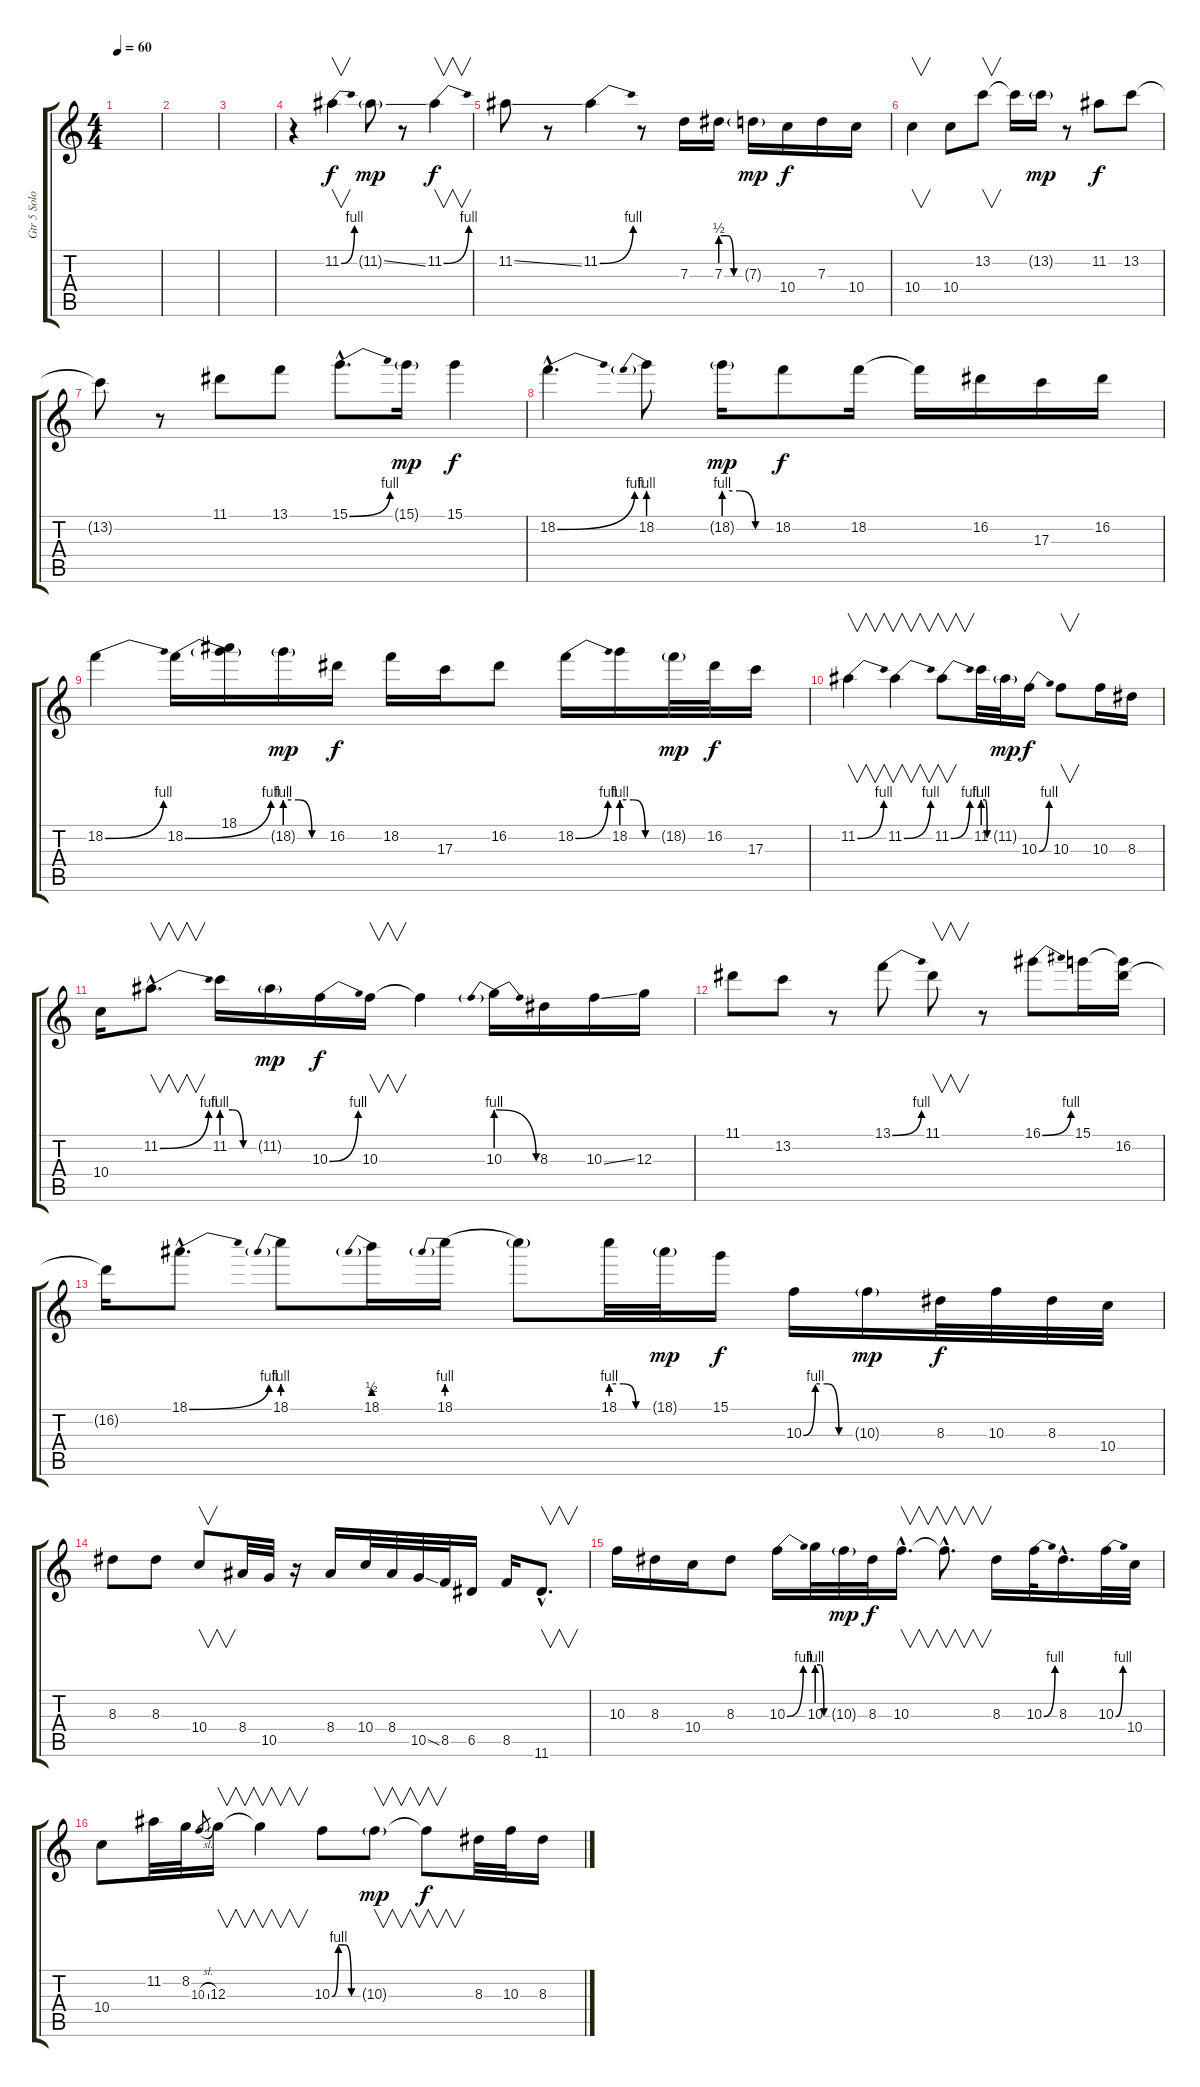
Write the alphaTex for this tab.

\track ("Gtr 5 Solo" "Gtr 5 Solo") {instrument distortionguitar}
\staff {score tabs}
\tuning (E4 B3 G3 D3 A2 E2) {hide}
\ts (4 4)
\tempo 60
\clef g2
\ks c
|
|
|
r.4 11.2{be (bend 0 0 60 4)}.4{v} 11.2{ss g}.8{dy mp} r.8 11.2{be (bend 0 0 60 4)}.4{v dy f} |
11.2{ss}.8 r.8 11.2{be (bend 0 0 60 4)}.4 r.8 7.3.16 7.3{be (custom 0 2 20 2 40 0 60 0)}.16 7.3{g}.16{dy mp} 10.4.16{dy f} 7.3.16 10.4.16 |
10.4.4{v} 10.4.8 13.2.8{v} 13.2{t}.16 13.2{g}.16{dy mp} r.8 11.2.8{dy f} 13.2.8 |
13.2{t}.8 r.8 11.1.8 13.1.8 15.1{be (bend 0 0 60 4) hac}.8{d} 15.1{g}.16{dy mp} 15.1.4{dy f} |
18.2{be (bend 0 0 60 4) hac}.4{d} 18.2{be (prebend 0 4 60 4)}.8 18.2{be (custom 0 4 20 4 40 0 60 0) g}.16{dy mp} 18.2.8{dy f} 18.2.16 18.2{t}.16 16.2.16 17.3.16 16.2.16 |
18.2{be (bend 0 0 60 4)}.4 18.2{be (bend 0 0 60 4)}.16 (18.1 18.2{t}).16 18.2{be (custom 0 4 20 4 40 0 60 0) g}.16{dy mp} 16.2.16{dy f} 18.2.16 17.3.16 16.2.8 18.2{be (bend 0 0 60 4)}.16 18.2{be (custom 0 4 20 4 40 0 60 0)}.16 18.2{g}.32{dy mp} 16.2.32{dy f} 17.3.16 |
11.2{be (bend 0 0 60 4)}.4{v} 11.2{be (bend 0 0 60 4)}.4{v} 11.2{be (bend 0 0 60 4)}.8{v} 11.2{be (custom 0 4 20 4 40 0 60 0)}.32 11.2{g}.32{dy mp} 10.3{be (bend 0 0 60 4)}.16{dy f} 10.3.8{v} 10.3.16 8.3.16 |
10.4.16 11.2{be (bend 0 0 60 4) hac}.8{v d} 11.2{be (custom 0 4 20 4 40 0 60 0)}.16 11.2{g}.16{dy mp} 10.3{be (bend 0 0 60 4)}.16{dy f} 10.3.16{v} 10.3{t}.4 10.3{be (prebendrelease 0 4 60 0)}.16 8.3.16 10.3{ss}.16 12.3.16 |
11.1.8 13.2.8 r.8 13.1{be (bend 0 0 60 4)}.8 11.1.8{v} r.8 16.1{be (bend 0 0 60 4)}.8 15.1.16 (15.1{t} 16.2).16 |
16.2{t}.16 18.1{be (bend 0 0 60 4) hac}.8{d} 18.1{be (prebend 0 4 60 4)}.8 18.1{be (prebend 0 2 60 2)}.16 18.1{be (prebend 0 4 60 4)}.16 18.1{t}.8 18.1{be (custom 0 4 20 4 40 0 60 0)}.32 18.1{g}.32{dy mp} 15.1.16{dy f} 10.3{be (custom 0 0 15 4 30 4 45 0 60 0)}.16 10.3{g}.16{dy mp} 8.3.32{dy f} 10.3.32 8.3.32 10.4.32 |
8.3.8 8.3.8 10.4.8{v} 8.4.32 10.5.32 r.16 8.4.16 10.4.32 8.4.32 10.5{ss}.32 8.5.32 6.5.16 8.5.16 11.6{hac}.8{v d} |
10.3.16 8.3.16 10.4.16 8.3.8 10.3{be (bend 0 0 60 4)}.16 10.3{be (custom 0 4 20 4 40 0 60 0)}.32 10.3{g}.32{dy mp} 8.3.32{dy f} 10.3{hac}.16{v d} 10.3{hac t}.8{v d} 8.3.16 10.3{be (bend 0 0 60 4)}.32 8.3{hac}.16{d} 10.3{be (bend 0 0 60 4)}.32 10.4.32 |
10.4.8 11.2.32 8.2.32 10.3{sl}.8{gr} 12.3.16{v} 12.3{t}.4{v} 10.3{be (custom 0 0 15 4 30 4 45 0 60 0)}.8 10.3{g}.8{v dy mp} 10.3{t}.8{v dy f} 8.3.32 10.3.32 8.3.16
